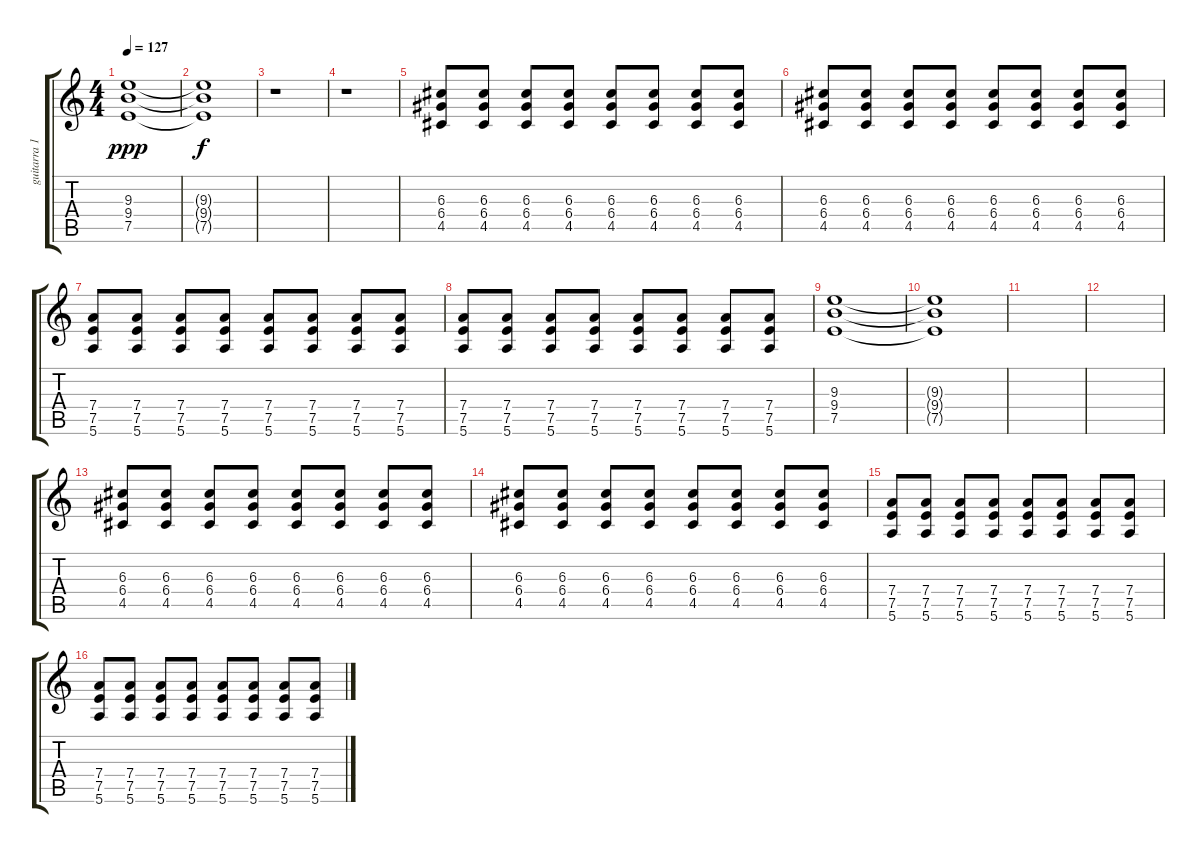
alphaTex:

\track ("guitarra 1" "guitarra 1") {instrument overdrivenguitar}
\staff {score tabs}
\tuning (E4 B3 G3 D3 A2 E2) {hide}
\ts (4 4)
\tempo 127
\clef g2
\ks c
(9.3 9.4 7.5).1{dy ppp beam Up} |
(9.3{t} 9.4{t} 7.5{t}).1{dy f} |
r.1 |
r.1 |
(6.3 6.4 4.5).8 (6.3 6.4 4.5).8 (6.3 6.4 4.5).8 (6.3 6.4 4.5).8 (6.3 6.4 4.5).8 (6.3 6.4 4.5).8 (6.3 6.4 4.5).8 (6.3 6.4 4.5).8 |
(6.3 6.4 4.5).8 (6.3 6.4 4.5).8 (6.3 6.4 4.5).8 (6.3 6.4 4.5).8 (6.3 6.4 4.5).8 (6.3 6.4 4.5).8 (6.3 6.4 4.5).8 (6.3 6.4 4.5).8 |
(7.4 7.5 5.6).8 (7.4 7.5 5.6).8 (7.4 7.5 5.6).8 (7.4 7.5 5.6).8 (7.4 7.5 5.6).8 (7.4 7.5 5.6).8 (7.4 7.5 5.6).8 (7.4 7.5 5.6).8 |
(7.4 7.5 5.6).8 (7.4 7.5 5.6).8 (7.4 7.5 5.6).8 (7.4 7.5 5.6).8 (7.4 7.5 5.6).8 (7.4 7.5 5.6).8 (7.4 7.5 5.6).8 (7.4 7.5 5.6).8 |
(9.3 9.4 7.5).1 |
(9.3{t} 9.4{t} 7.5{t}).1 |
|
|
(6.3 6.4 4.5).8 (6.3 6.4 4.5).8 (6.3 6.4 4.5).8 (6.3 6.4 4.5).8 (6.3 6.4 4.5).8 (6.3 6.4 4.5).8 (6.3 6.4 4.5).8 (6.3 6.4 4.5).8 |
(6.3 6.4 4.5).8 (6.3 6.4 4.5).8 (6.3 6.4 4.5).8 (6.3 6.4 4.5).8 (6.3 6.4 4.5).8 (6.3 6.4 4.5).8 (6.3 6.4 4.5).8 (6.3 6.4 4.5).8 |
(7.4 7.5 5.6).8 (7.4 7.5 5.6).8 (7.4 7.5 5.6).8 (7.4 7.5 5.6).8 (7.4 7.5 5.6).8 (7.4 7.5 5.6).8 (7.4 7.5 5.6).8 (7.4 7.5 5.6).8 |
(7.4 7.5 5.6).8 (7.4 7.5 5.6).8 (7.4 7.5 5.6).8 (7.4 7.5 5.6).8 (7.4 7.5 5.6).8 (7.4 7.5 5.6).8 (7.4 7.5 5.6).8 (7.4 7.5 5.6).8
